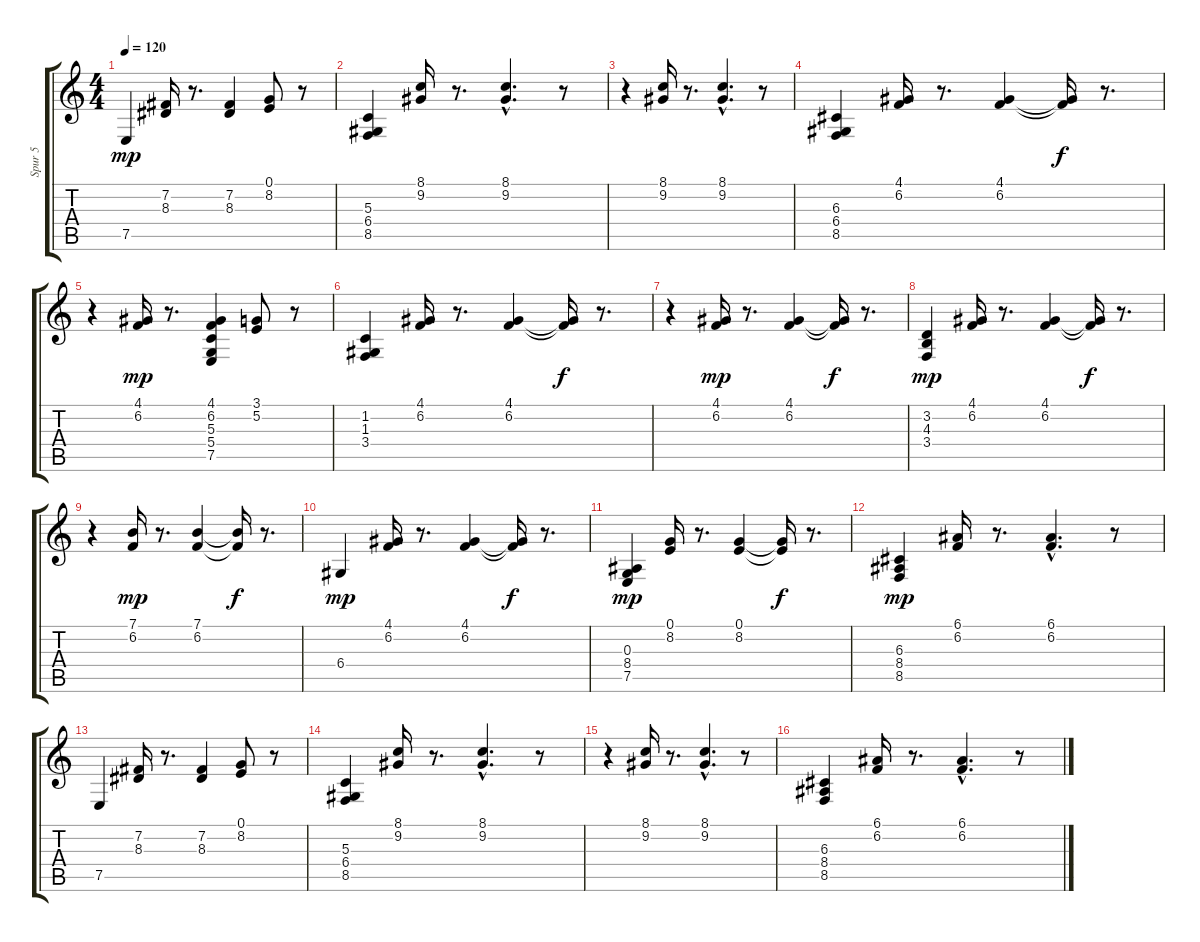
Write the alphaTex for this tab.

\track ("Spur 5" "Spur 5") {instrument pad2warm}
\staff {score tabs}
\tuning (E4 B3 G3 D3 A2 E2) {hide}
\ts (4 4)
\tempo 120
\clef g2
\ks c
7.5.4{dy mp} (7.2 8.3).16 r.8{d} (7.2 8.3).4 (0.1 8.2).8 r.8 |
(5.3 6.4 8.5).4 (8.1 9.2).16 r.8{d} (8.1{hac} 9.2{hac}).4{d} r.8 |
r.4 (8.1 9.2).16 r.8{d} (8.1{hac} 9.2{hac}).4{d} r.8 |
(6.3 6.4 8.5).4 (4.1 6.2).16 r.8{d} (4.1 6.2).4 (4.1{t} 6.2{t}).16{dy f} r.8{d} |
r.4 (4.1 6.2).16{dy mp} r.8{d} (4.1 6.2 5.3 5.4 7.5).4 (3.1 5.2).8 r.8 |
(1.2 1.3 3.4).4 (4.1 6.2).16 r.8{d} (4.1 6.2).4 (4.1{t} 6.2{t}).16{dy f} r.8{d} |
r.4 (4.1 6.2).16{dy mp} r.8{d} (4.1 6.2).4 (4.1{t} 6.2{t}).16{dy f} r.8{d} |
(3.2 4.3 3.4).4{dy mp} (4.1 6.2).16 r.8{d} (4.1 6.2).4 (4.1{t} 6.2{t}).16{dy f} r.8{d} |
r.4 (7.1 6.2).16{dy mp} r.8{d} (7.1 6.2).4 (7.1{t} 6.2{t}).16{dy f} r.8{d} |
6.4.4{dy mp} (4.1 6.2).16 r.8{d} (4.1 6.2).4 (4.1{t} 6.2{t}).16{dy f} r.8{d} |
(0.3 8.4 7.5).4{dy mp} (0.1 8.2).16 r.8{d} (0.1 8.2).4 (0.1{t} 8.2{t}).16{dy f} r.8{d} |
(6.3 8.4 8.5).4{dy mp} (6.1 6.2).16 r.8{d} (6.1{hac} 6.2{hac}).4{d} r.8 |
7.5.4 (7.2 8.3).16 r.8{d} (7.2 8.3).4 (0.1 8.2).8 r.8 |
(5.3 6.4 8.5).4 (8.1 9.2).16 r.8{d} (8.1{hac} 9.2{hac}).4{d} r.8 |
r.4 (8.1 9.2).16 r.8{d} (8.1{hac} 9.2{hac}).4{d} r.8 |
(6.3 8.4 8.5).4 (6.1 6.2).16 r.8{d} (6.1{hac} 6.2{hac}).4{d} r.8
